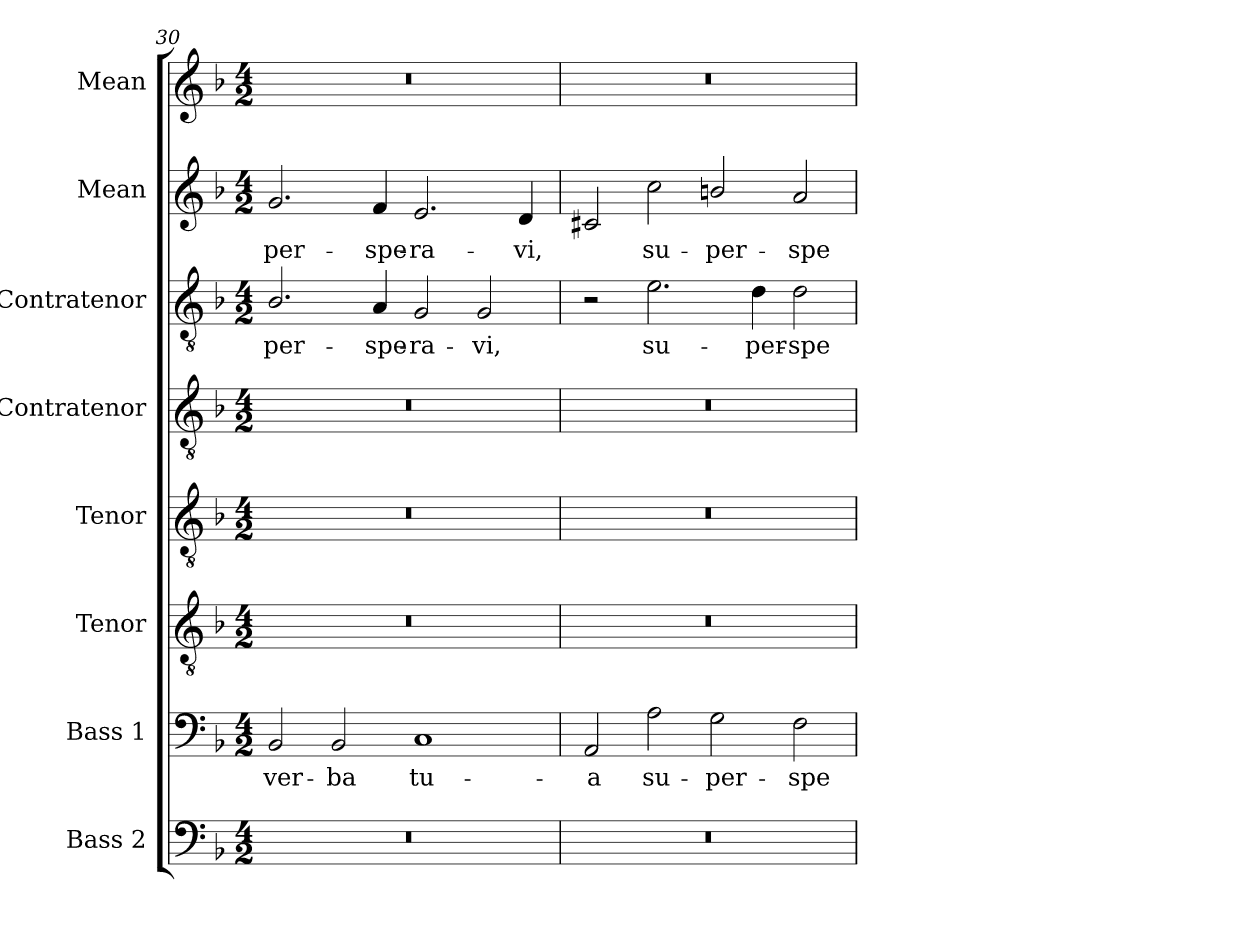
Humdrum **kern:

**kern	**kern	**text	**kern	**kern	**kern	**kern	**text	**kern	**text	**kern
*part8	*part7	*part7	*part6	*part5	*part4	*part3	*part3	*part2	*part2	*part1
*staff8	*staff7	*staff7	*staff6	*staff5	*staff4	*staff3	*staff3	*staff2	*staff2	*staff1
*I"Bass 2	*I"Bass 1	*	*I"Tenor	*I"Tenor	*I"Contratenor	*I"Contratenor	*	*I"Mean	*	*I"Mean
*I'B2.	*I'B1.	*	*I'T.	*I'T.	*I'Ct.	*I'Ct.	*	*I'M.	*	*I'M.
*clefF4	*clefF4	*	*clefGv2	*clefGv2	*clefGv2	*clefGv2	*	*clefG2	*	*clefG2
*	*	*	*ITrd7c12	*ITrd7c12	*ITrd7c12	*ITrd7c12	*	*	*	*
*k[b-]	*k[b-]	*	*k[b-]	*k[b-]	*k[b-]	*k[b-]	*	*k[b-]	*	*k[b-]
*F:	*F:	*	*F:	*F:	*F:	*F:	*	*F:	*	*F:
*M4/2	*M4/2	*	*M4/2	*M4/2	*M4/2	*M4/2	*	*M4/2	*	*M4/2
=30	=30	=30	=30	=30	=30	=30	=30	=30	=30	=30
!LO:N:vis=1	!	!	!	!	!	!	!	!	!	!
!	!	!LO:LY:b:color=#000000	!LO:N:vis=1	!LO:N:vis=1	!LO:N:vis=1	!	!	!	!	!
!	!	!	!	!	!	!	!LO:LY:b:color=#000000	!	!	!
!	!	!	!	!	!	!	!	!	!LO:LY:b:color=#000000	!LO:N:vis=1
0r	2BB-i/	ver-	0r	0r	0r	2.BB-i/	-per-	2.gi/	-per-	0r
!	!	!LO:LY:b:color=#000000	!	!	!	!	!	!	!	!
.	2BB-i/	-ba	.	.	.	.	.	.	.	.
!	!	!	!	!	!	!	!LO:LY:b:color=#000000	!	!	!
!	!	!	!	!	!	!	!	!	!LO:LY:b:color=#000000	!
.	.	.	.	.	.	4AAi/	-spe-	4fi/	-spe-	.
!	!	!LO:LY:b:color=#000000	!	!	!	!	!	!	!	!
!	!	!	!	!	!	!	!LO:LY:b:color=#000000	!	!	!
!	!	!	!	!	!	!	!	!	!LO:LY:b:color=#000000	!
.	1Ci	tu-	.	.	.	2GGi/	-ra-	2.ei/	-ra-	.
!	!	!	!	!	!	!	!LO:LY:b:color=#000000	!	!	!
.	.	.	.	.	.	2GGi/	-vi,	.	.	.
!	!	!	!	!	!	!	!	!	!LO:LY:b:color=#000000	!
.	.	.	.	.	.	.	.	4di/	-vi,	.
=31	=31	=31	=31	=31	=31	=31	=31	=31	=31	=31
!LO:N:vis=1	!	!	!	!	!	!	!	!	!	!
!	!	!LO:LY:b:color=#000000	!LO:N:vis=1	!LO:N:vis=1	!LO:N:vis=1	!	!	!	!	!LO:N:vis=1
0r	2AAi/	-a	0r	0r	0r	2r	.	2c#Xi/	.	0r
!	!	!LO:LY:b:color=#000000	!	!	!	!	!	!	!	!
!	!	!	!	!	!	!	!LO:LY:b:color=#000000	!	!	!
!	!	!	!	!	!	!	!	!	!LO:LY:b:color=#000000	!
.	2Ai\	su-	.	.	.	2.Ei\	su-	2cci\	su-	.
!	!	!LO:LY:b:color=#000000	!	!	!	!	!	!	!	!
!	!	!	!	!	!	!	!	!	!LO:LY:b:color=#000000	!
.	2Gi\	-per-	.	.	.	.	.	2bni/	-per-	.
!	!	!	!	!	!	!	!LO:LY:b:color=#000000	!	!	!
.	.	.	.	.	.	4Di\	-per-	.	.	.
!	!	!LO:LY:b:color=#000000	!	!	!	!	!	!	!	!
!	!	!	!	!	!	!	!LO:LY:b:color=#000000	!	!	!
!	!	!	!	!	!	!	!	!	!LO:LY:b:color=#000000	!
.	2Fi\	-spe-	.	.	.	2Di\	-spe-	2ai/	-spe-	.
=	=	=	=	=	=	=	=	=	=	=
*-	*-	*-	*-	*-	*-	*-	*-	*-	*-	*-
